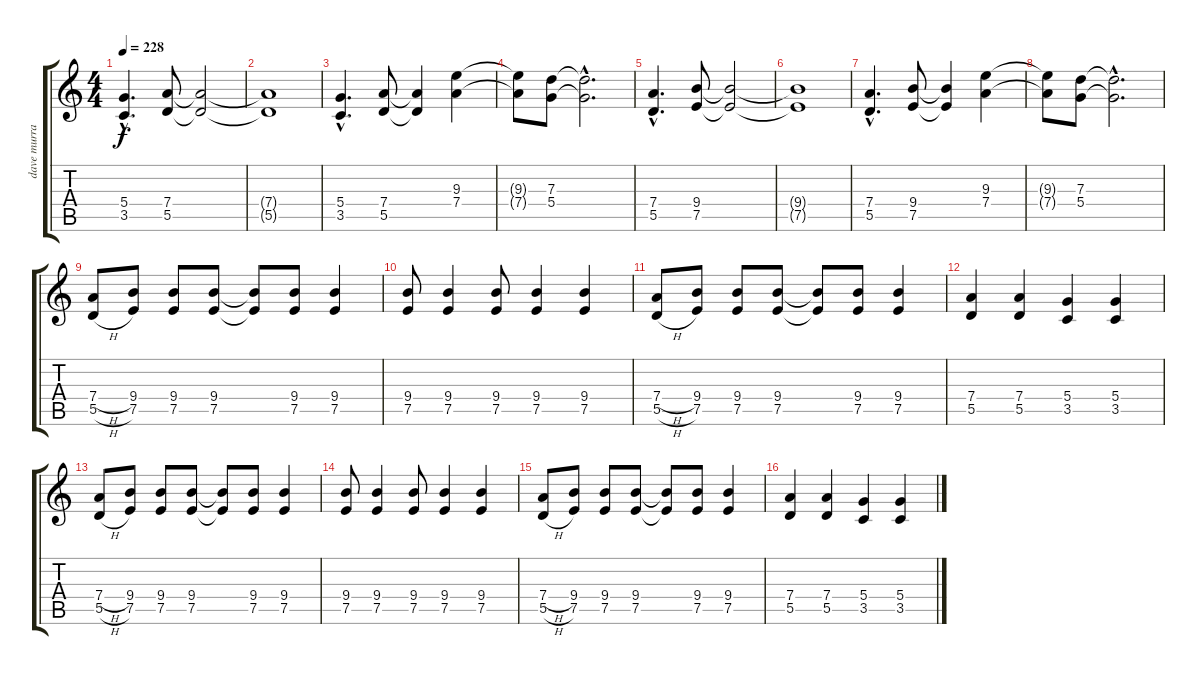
\track ("dave murray" "dave murra") {instrument distortionguitar}
\staff {score tabs}
\tuning (E4 B3 G3 D3 A2 E2) {hide}
\ts (4 4)
\tempo 228
\clef g2
\ks c
(5.4{hac} 3.5{hac}).4{d dy f} (7.4 5.5).8 (7.4{t} 5.5{t}).2 |
(7.4{t} 5.5{t}).1 |
(5.4{hac} 3.5{hac}).4{d} (7.4 5.5).8 (7.4{t} 5.5{t}).4 (9.3 7.4).4 |
(9.3{t} 7.4{t}).8 (7.3 5.4).8 (7.3{hac t} 5.4{hac t}).2{d} |
(7.4{hac} 5.5{hac}).4{d} (9.4 7.5).8 (9.4{t} 7.5{t}).2 |
(9.4{t} 7.5{t}).1 |
(7.4{hac} 5.5{hac}).4{d} (9.4 7.5).8 (9.4{t} 7.5{t}).4 (9.3 7.4).4 |
(9.3{t} 7.4{t}).8 (7.3 5.4).8 (7.3{hac t} 5.4{hac t}).2{d} |
(7.4{h} 5.5{h}).8 (9.4 7.5).8 (9.4 7.5).8 (9.4 7.5).8 (9.4{t} 7.5{t}).8 (9.4 7.5).8 (9.4 7.5).4 |
(9.4 7.5).8 (9.4 7.5).4 (9.4 7.5).8 (9.4 7.5).4 (9.4 7.5).4 |
(7.4{h} 5.5{h}).8 (9.4 7.5).8 (9.4 7.5).8 (9.4 7.5).8 (9.4{t} 7.5{t}).8 (9.4 7.5).8 (9.4 7.5).4 |
(7.4 5.5).4 (7.4 5.5).4 (5.4 3.5).4 (5.4 3.5).4 |
(7.4{h} 5.5{h}).8 (9.4 7.5).8 (9.4 7.5).8 (9.4 7.5).8 (9.4{t} 7.5{t}).8 (9.4 7.5).8 (9.4 7.5).4 |
(9.4 7.5).8 (9.4 7.5).4 (9.4 7.5).8 (9.4 7.5).4 (9.4 7.5).4 |
(7.4{h} 5.5{h}).8 (9.4 7.5).8 (9.4 7.5).8 (9.4 7.5).8 (9.4{t} 7.5{t}).8 (9.4 7.5).8 (9.4 7.5).4 |
(7.4 5.5).4 (7.4 5.5).4 (5.4 3.5).4 (5.4 3.5).4
